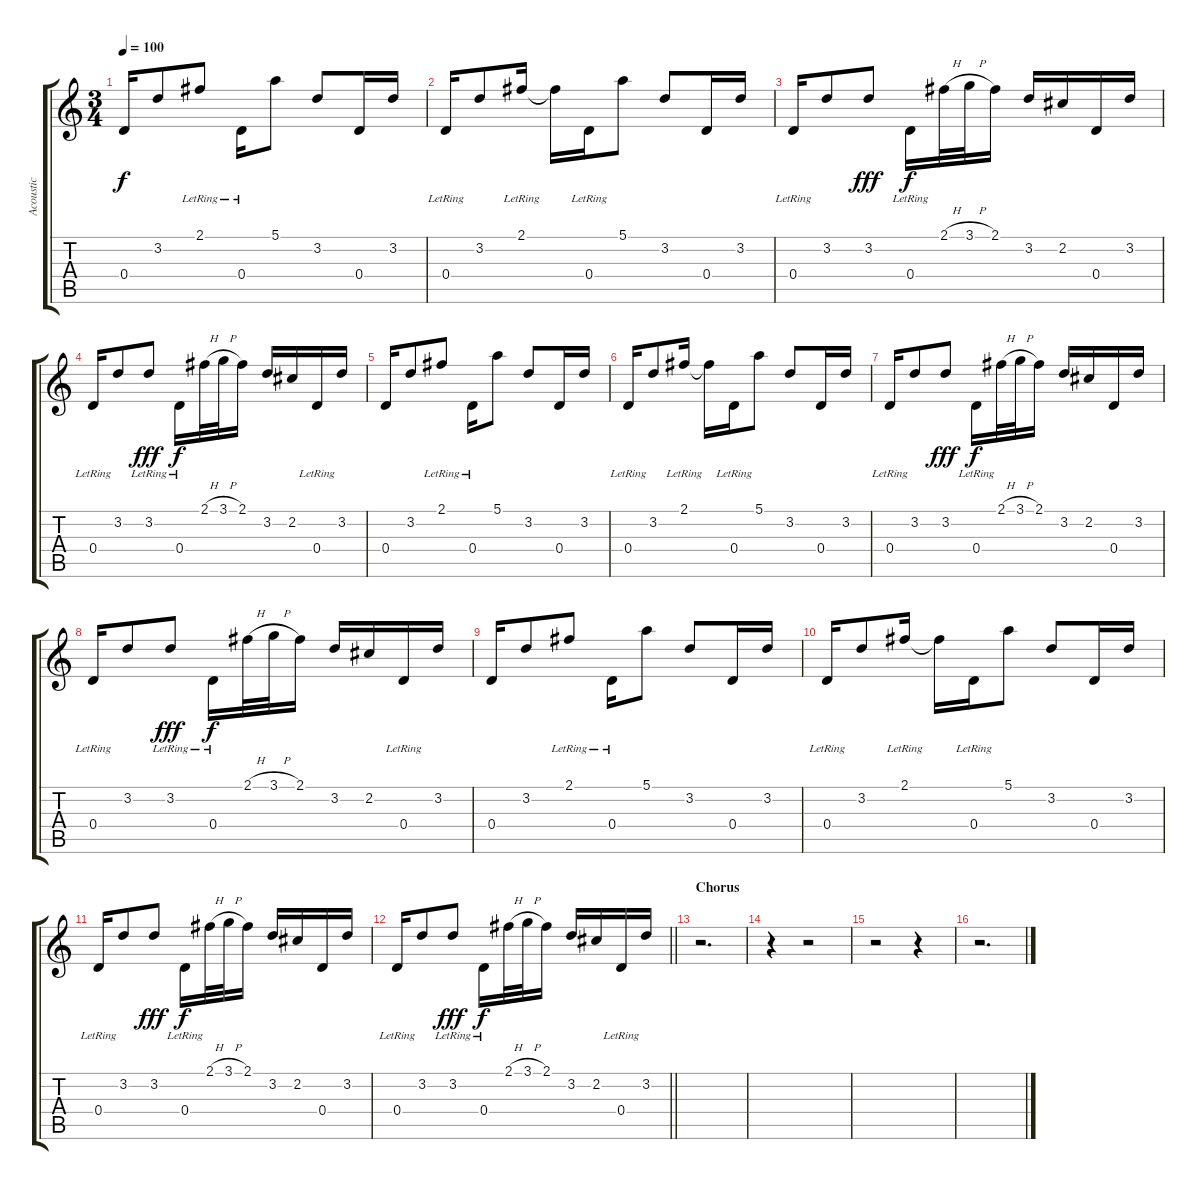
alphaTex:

\track ("Acoustic" "Acoustic") {instrument acousticguitarsteel}
\staff {score tabs}
\tuning (E4 B3 G3 D3 A2 D2) {hide}
\ts (3 4)
\tempo 100
\clef g2
\ks c
0.4.16{dy f balance 12 instrument acousticguitarsteel} 3.2.8 2.1{lr}.8 0.4{lr}.16 5.1.8 3.2.8 0.4.16 3.2.16 |
0.4{lr}.16 3.2.8 2.1{lr}.16 2.1{t}.16 0.4{lr}.16 5.1.8 3.2.8 0.4.16 3.2.16 |
0.4{lr}.16 3.2.8 3.2.8{dy fff} 0.4{lr}.16{dy f} 2.1{h}.32 3.1{h}.32 2.1.16 3.2.16 2.2.16 0.4.16 3.2.16 |
0.4{lr}.16 3.2.8 3.2{lr}.8{dy fff} 0.4{lr}.16{dy f} 2.1{h}.32 3.1{h}.32 2.1.16 3.2.16 2.2.16 0.4{lr}.16 3.2.16 |
0.4.16 3.2.8 2.1{lr}.8 0.4{lr}.16 5.1.8 3.2.8 0.4.16 3.2.16 |
0.4{lr}.16 3.2.8 2.1{lr}.16 2.1{t}.16 0.4{lr}.16 5.1.8 3.2.8 0.4.16 3.2.16 |
0.4{lr}.16 3.2.8 3.2.8{dy fff} 0.4{lr}.16{dy f} 2.1{h}.32 3.1{h}.32 2.1.16 3.2.16 2.2.16 0.4.16 3.2.16 |
0.4{lr}.16 3.2.8 3.2{lr}.8{dy fff} 0.4{lr}.16{dy f} 2.1{h}.32 3.1{h}.32 2.1.16 3.2.16 2.2.16 0.4{lr}.16 3.2.16 |
0.4.16 3.2.8 2.1{lr}.8 0.4{lr}.16 5.1.8 3.2.8 0.4.16 3.2.16 |
0.4{lr}.16 3.2.8 2.1{lr}.16 2.1{t}.16 0.4{lr}.16 5.1.8 3.2.8 0.4.16 3.2.16 |
0.4{lr}.16 3.2.8 3.2.8{dy fff} 0.4{lr}.16{dy f} 2.1{h}.32 3.1{h}.32 2.1.16 3.2.16 2.2.16 0.4.16 3.2.16 |
\barLineRight lightlight
0.4{lr}.16 3.2.8 3.2{lr}.8{dy fff} 0.4{lr}.16{dy f} 2.1{h}.32 3.1{h}.32 2.1.16 3.2.16 2.2.16 0.4{lr}.16 3.2.16 |
\section ("" "Chorus")
r.2{d} |
r.4 r.2 |
r.2 r.4 |
r.2{d}
